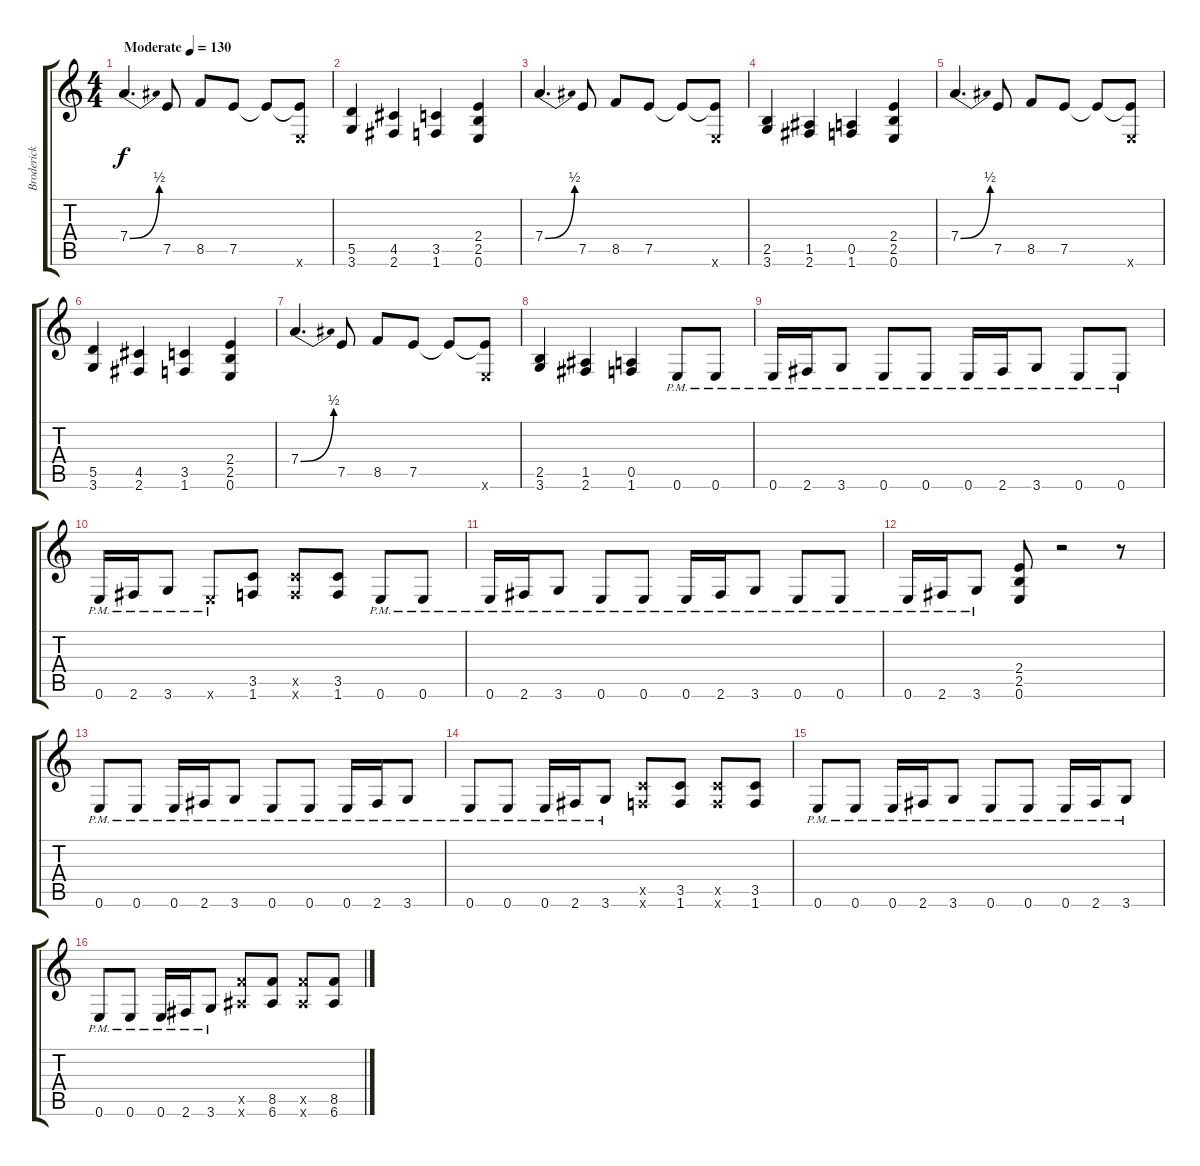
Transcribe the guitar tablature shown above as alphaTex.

\track ("Broderick" "Broderick") {instrument overdrivenguitar}
\staff {score tabs}
\tuning (E4 B3 G3 D3 A2 E2) {hide}
\ts (4 4)
\tempo (130 "Moderate")
\clef g2
\ks c
7.4{be (bend 0 0 60 2)}.4{d dy f instrument overdrivenguitar} 7.5.8 8.5.8 7.5.8 7.5{t}.8 (7.5{t} 0.6{x}).8 |
(5.5 3.6).4 (4.5 2.6).4 (3.5 1.6).4 (2.4 2.5 0.6).4 |
7.4{be (bend 0 0 60 2)}.4{d} 7.5.8 8.5.8 7.5.8 7.5{t}.8 (7.5{t} 0.6{x}).8 |
(2.5 3.6).4 (1.5 2.6).4 (0.5 1.6).4 (2.4 2.5 0.6).4 |
7.4{be (bend 0 0 60 2)}.4{d} 7.5.8 8.5.8 7.5.8 7.5{t}.8 (7.5{t} 0.6{x}).8 |
(5.5 3.6).4 (4.5 2.6).4 (3.5 1.6).4 (2.4 2.5 0.6).4 |
7.4{be (bend 0 0 60 2)}.4{d} 7.5.8 8.5.8 7.5.8 7.5{t}.8 (7.5{t} 0.6{x}).8 |
(2.5 3.6).4 (1.5 2.6).4 (0.5 1.6).4 0.6{pm}.8 0.6{pm}.8 |
0.6{pm}.16 2.6{pm}.16 3.6{pm}.8 0.6{pm}.8 0.6{pm}.8 0.6{pm}.16 2.6{pm}.16 3.6{pm}.8 0.6{pm}.8 0.6{pm}.8 |
0.6{pm}.16 2.6{pm}.16 3.6{pm}.8 0.6{pm x}.8 (3.5 1.6).8 (3.5{x} 1.6{x}).8 (3.5 1.6).8 0.6{pm}.8 0.6{pm}.8 |
0.6{pm}.16 2.6{pm}.16 3.6{pm}.8 0.6{pm}.8 0.6{pm}.8 0.6{pm}.16 2.6{pm}.16 3.6{pm}.8 0.6{pm}.8 0.6{pm}.8 |
0.6{pm}.16 2.6{pm}.16 3.6{pm}.8 (2.4 2.5 0.6).8 r.2 r.8 |
0.6{pm}.8 0.6{pm}.8 0.6{pm}.16 2.6{pm}.16 3.6{pm}.8 0.6{pm}.8 0.6{pm}.8 0.6{pm}.16 2.6{pm}.16 3.6{pm}.8 |
0.6{pm}.8 0.6{pm}.8 0.6{pm}.16 2.6{pm}.16 3.6{pm}.8 (3.5{x} 1.6{x}).8 (3.5 1.6).8 (3.5{x} 1.6{x}).8 (3.5 1.6).8 |
0.6{pm}.8 0.6{pm}.8 0.6{pm}.16 2.6{pm}.16 3.6{pm}.8 0.6{pm}.8 0.6{pm}.8 0.6{pm}.16 2.6{pm}.16 3.6{pm}.8 |
0.6{pm}.8 0.6{pm}.8 0.6{pm}.16 2.6{pm}.16 3.6{pm}.8 (8.5{x} 6.6{x}).8 (8.5 6.6).8 (8.5{x} 6.6{x}).8 (8.5 6.6).8
